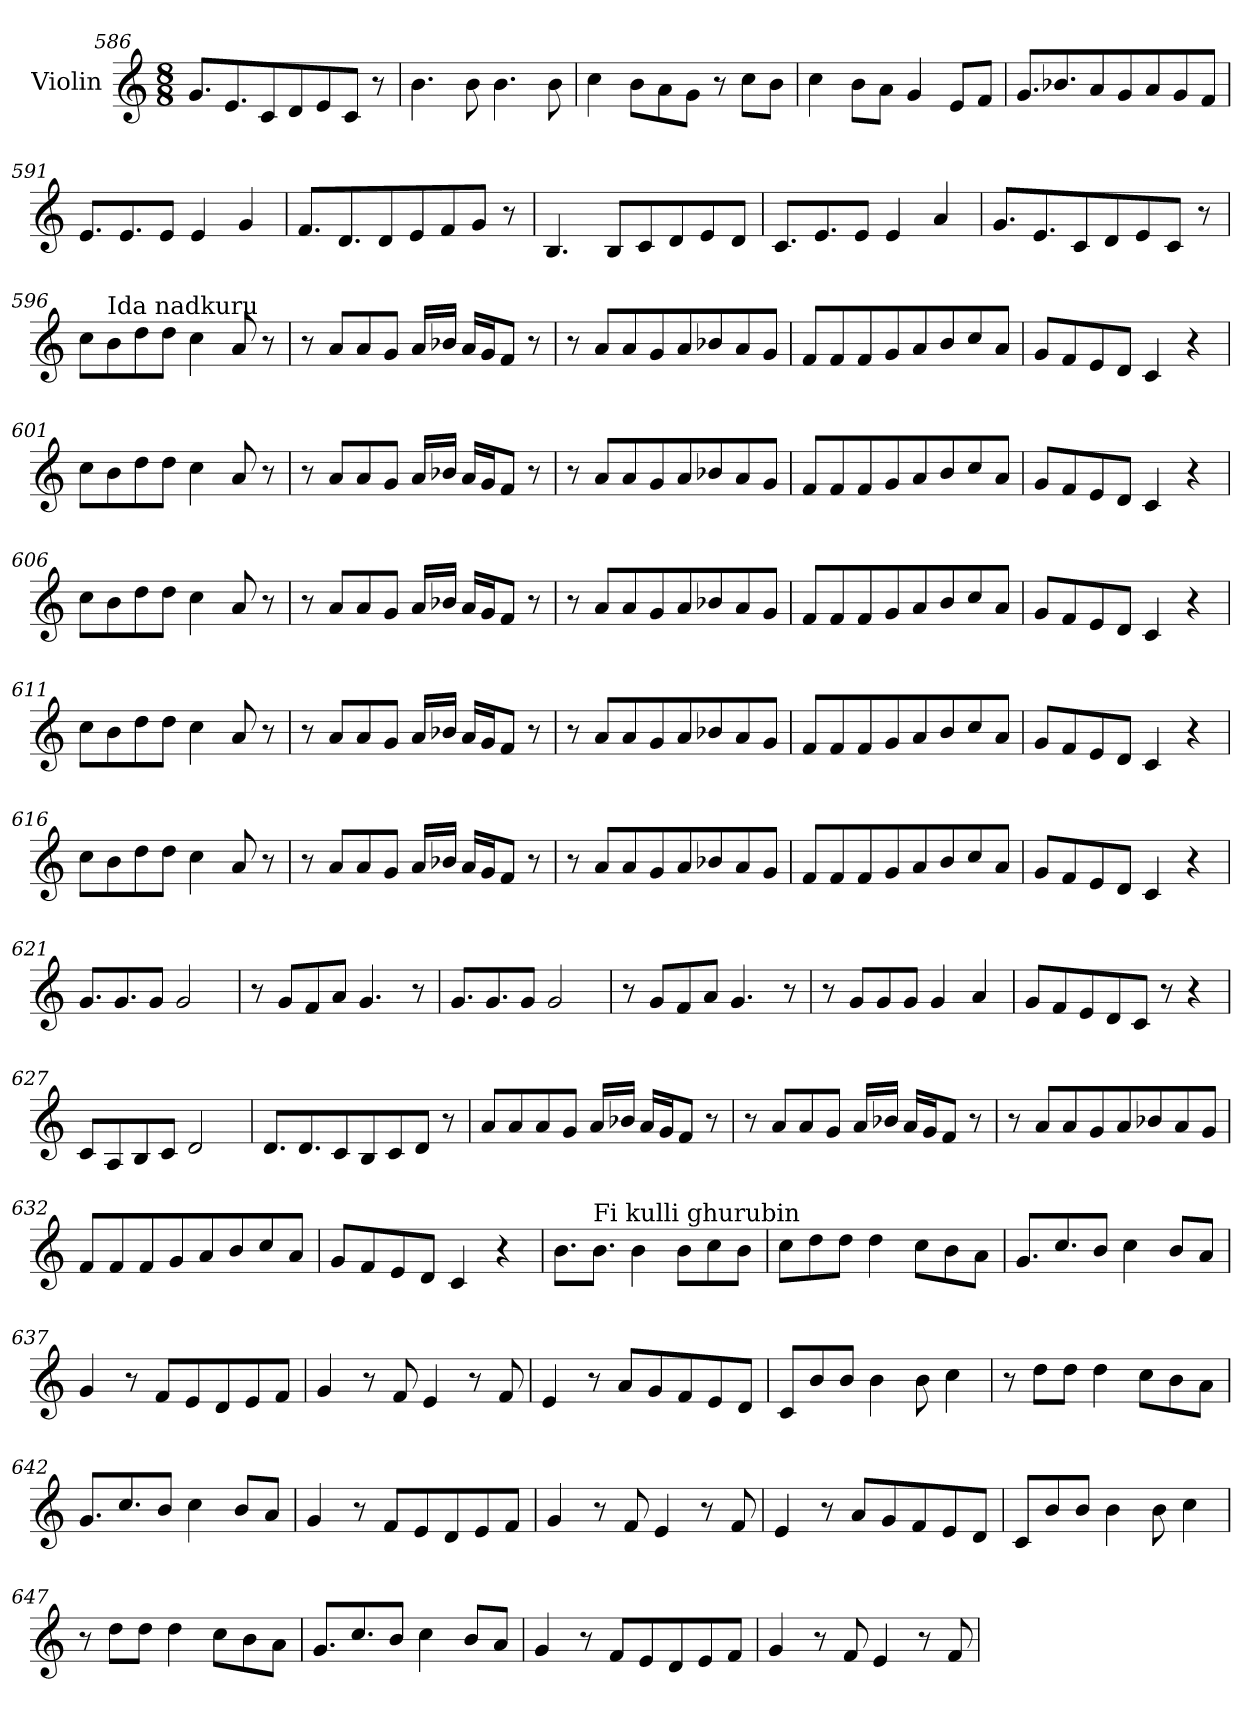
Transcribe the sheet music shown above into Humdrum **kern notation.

**kern
*part1
*staff1
*I"Violin
*clefG2
*k[]
*M8/8
=586
8.g/L
8.e/
8c/
8d/
8e/
8c/J
8r
=587
4.b\
8b\
4.b\
8b\
=588
4cc\
8b\L
8a\
8g\J
8r
8cc\L
8b\J
=589
4cc\
8b\L
8a\J
4g/
8e/L
8f/J
!!LO:LB:g=z
=590
8.g/L
8.b-X/
8a/
8g/
8a/
8g/
8f/J
=591
8.e/L
8.e/
8e/J
4e/
4g/
=592
8.f/L
8.d/
8d/
8e/
8f/
8g/J
8r
=593
4.B/
8B/L
8c/
8d/
8e/
8d/J
!!LO:LB:g=z
=594
8.c/L
8.e/
8e/J
4e/
4a/
=595
8.g/L
8.e/
8c/
8d/
8e/
8c/J
8r
=596
*MM100
8cc\L
!LO:TX:a:t=Ida nadkuru
8b\
8dd\
8dd\J
4cc\
8a/
8r
=597
8r
8a/L
8a/
8g/J
16a/LL
16b-X/JJ
16a/LL
16g/J
8f/J
8r
!!LO:LB:g=z
=598
8r
8a/L
8a/
8g/
8a/
8b-X/
8a/
8g/J
=599
8f/L
8f/
8f/
8g/
8a/
8b/
8cc/
8a/J
=600
8g/L
8f/
8e/
8d/J
4c/
4r
=601
8cc\L
8b\
8dd\
8dd\J
4cc\
8a/
8r
=602
8r
8a/L
8a/
8g/J
16a/LL
16b-X/JJ
16a/LL
16g/J
8f/J
8r
!!LO:LB:g=z
=603
8r
8a/L
8a/
8g/
8a/
8b-X/
8a/
8g/J
=604
8f/L
8f/
8f/
8g/
8a/
8b/
8cc/
8a/J
=605
8g/L
8f/
8e/
8d/J
4c/
4r
!!LO:LB:g=z
=606
8cc\L
8b\
8dd\
8dd\J
4cc\
8a/
8r
=607
8r
8a/L
8a/
8g/J
16a/LL
16b-X/JJ
16a/LL
16g/J
8f/J
8r
=608
8r
8a/L
8a/
8g/
8a/
8b-X/
8a/
8g/J
=609
8f/L
8f/
8f/
8g/
8a/
8b/
8cc/
8a/J
!!LO:LB:g=z
=610
8g/L
8f/
8e/
8d/J
4c/
4r
=611
8cc\L
8b\
8dd\
8dd\J
4cc\
8a/
8r
=612
8r
8a/L
8a/
8g/J
16a/LL
16b-X/JJ
16a/LL
16g/J
8f/J
8r
=613
8r
8a/L
8a/
8g/
8a/
8b-X/
8a/
8g/J
!!LO:PB:g=z
=614
8f/L
8f/
8f/
8g/
8a/
8b/
8cc/
8a/J
=615
8g/L
8f/
8e/
8d/J
4c/
4r
=616
8cc\L
8b\
8dd\
8dd\J
4cc\
8a/
8r
=617
8r
8a/L
8a/
8g/J
16a/LL
16b-X/JJ
16a/LL
16g/J
8f/J
8r
!!LO:LB:g=z
=618
8r
8a/L
8a/
8g/
8a/
8b-X/
8a/
8g/J
=619
8f/L
8f/
8f/
8g/
8a/
8b/
8cc/
8a/J
=620
8g/L
8f/
8e/
8d/J
4c/
4r
=621
8.g/L
8.g/
8g/J
2g/
!!LO:LB:g=z
=622
8r
8g/L
8f/
8a/J
4.g/
8r
=623
8.g/L
8.g/
8g/J
2g/
=624
8r
8g/L
8f/
8a/J
4.g/
8r
=625
8r
8g/L
8g/
8g/J
4g/
4a/
=626
8g/L
8f/
8e/
8d/
8c/J
8r
4r
!!LO:LB:g=z
=627
8c/L
8A/
8B/
8c/J
2d/
=628
8.d/L
8.d/
8c/
8B/
8c/
8d/J
8r
=629
8a/L
8a/
8a/
8g/J
16a/LL
16b-X/JJ
16a/LL
16g/J
8f/J
8r
=630
8r
8a/L
8a/
8g/J
16a/LL
16b-X/JJ
16a/LL
16g/J
8f/J
8r
!!LO:LB:g=z
=631
8r
8a/L
8a/
8g/
8a/
8b-X/
8a/
8g/J
=632
8f/L
8f/
8f/
8g/
8a/
8b/
8cc/
8a/J
=633
8g/L
8f/
8e/
8d/J
4c/
4r
=634
8.b\L
!LO:TX:a:t=Fi kulli ghurubin
8.b\J
4b\
8b\L
8cc\
8b\J
=635
8cc\L
8dd\
8dd\J
4dd\
8cc\L
8b\
8a\J
!!LO:LB:g=z
=636
8.g/L
8.cc/
8b/J
4cc\
8b/L
8a/J
=637
4g/
8r
8f/L
8e/
8d/
8e/
8f/J
=638
4g/
8r
8f/
4e/
8r
8f/
!!LO:LB:g=z
=639
4e/
8r
8a/L
8g/
8f/
8e/
8d/J
=640
8c/L
8b/
8b/J
4b\
8b\
4cc\
=641
8r
8dd\L
8dd\J
4dd\
8cc\L
8b\
8a\J
=642
8.g/L
8.cc/
8b/J
4cc\
8b/L
8a/J
!!LO:LB:g=z
=643
4g/
8r
8f/L
8e/
8d/
8e/
8f/J
=644
4g/
8r
8f/
4e/
8r
8f/
=645
4e/
8r
8a/L
8g/
8f/
8e/
8d/J
=646
8c/L
8b/
8b/J
4b\
8b\
4cc\
!!LO:PB:g=z
=647
8r
8dd\L
8dd\J
4dd\
8cc\L
8b\
8a\J
=648
8.g/L
8.cc/
8b/J
4cc\
8b/L
8a/J
=649
4g/
8r
8f/L
8e/
8d/
8e/
8f/J
=650
4g/
8r
8f/
4e/
8r
8f/
=
*-
